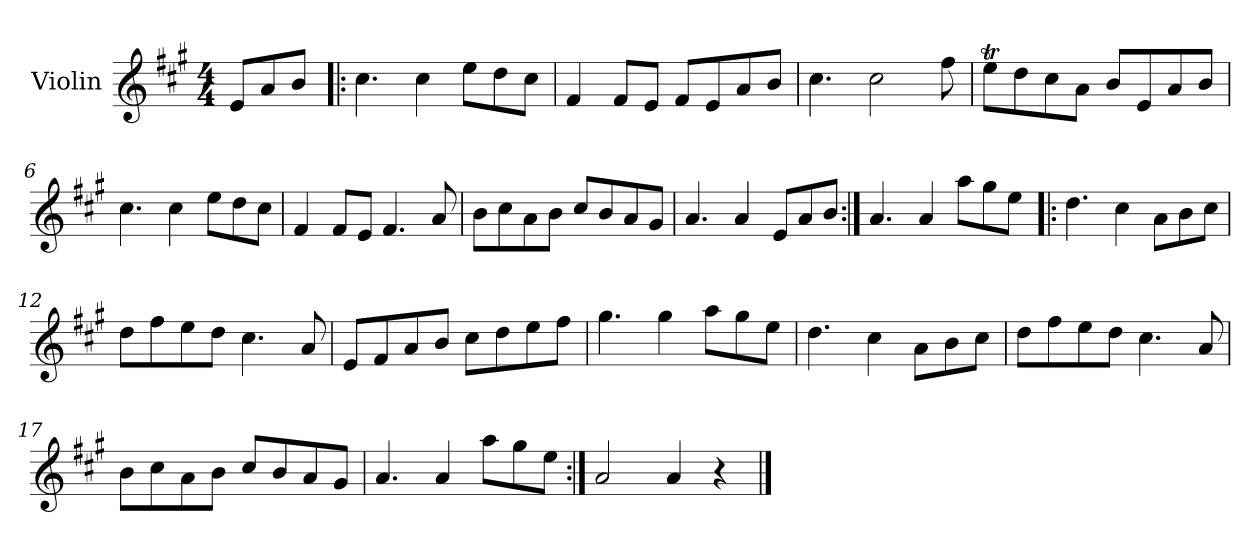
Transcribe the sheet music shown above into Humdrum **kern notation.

**kern
*part1
*staff1
*I"Violin
*I'Vln.
*clefG2
*k[f#c#g#]
*M4/4
=1
8e/L
8a/
8b/J
=2!|:
4.cc#\
4cc#\
8ee\L
8dd\
8cc#\J
=3
4f#/
8f#/L
8e/J
8f#/L
8e/
8a/
8b/J
=4
4.cc#\
2cc#\
8ff#\
=5
8eeT\L
8dd\
8cc#\
8a\J
8b/L
8e/
8a/
8b/J
!!LO:LB:g=z
=6
4.cc#\
4cc#\
8ee\L
8dd\
8cc#\J
=7
4f#/
8f#/L
8e/J
4.f#/
8a/
=8
8b\L
8cc#\
8a\
8b\J
8cc#/L
8b/
8a/
8g#/J
=9
4.a/
4a/
8e/L
8a/
8b/J
=10:|!
4.a/
4a/
8aa\L
8gg#\
8ee\J
!!LO:LB:g=z
=11!|:
4.dd\
4cc#\
8a\L
8b\
8cc#\J
=12
8dd\L
8ff#\
8ee\
8dd\J
4.cc#\
8a/
=13
8e/L
8f#/
8a/
8b/J
8cc#\L
8dd\
8ee\
8ff#\J
=14
4.gg#\
4gg#\
8aa\L
8gg#\
8ee\J
!!LO:LB:g=z
=15
4.dd\
4cc#\
8a\L
8b\
8cc#\J
=16
8dd\L
8ff#\
8ee\
8dd\J
4.cc#\
8a/
=17
8b\L
8cc#\
8a\
8b\J
8cc#/L
8b/
8a/
8g#/J
=18
4.a/
4a/
8aa\L
8gg#\
8ee\J
=19:|!
2a/
4a/
4r
==
*-
